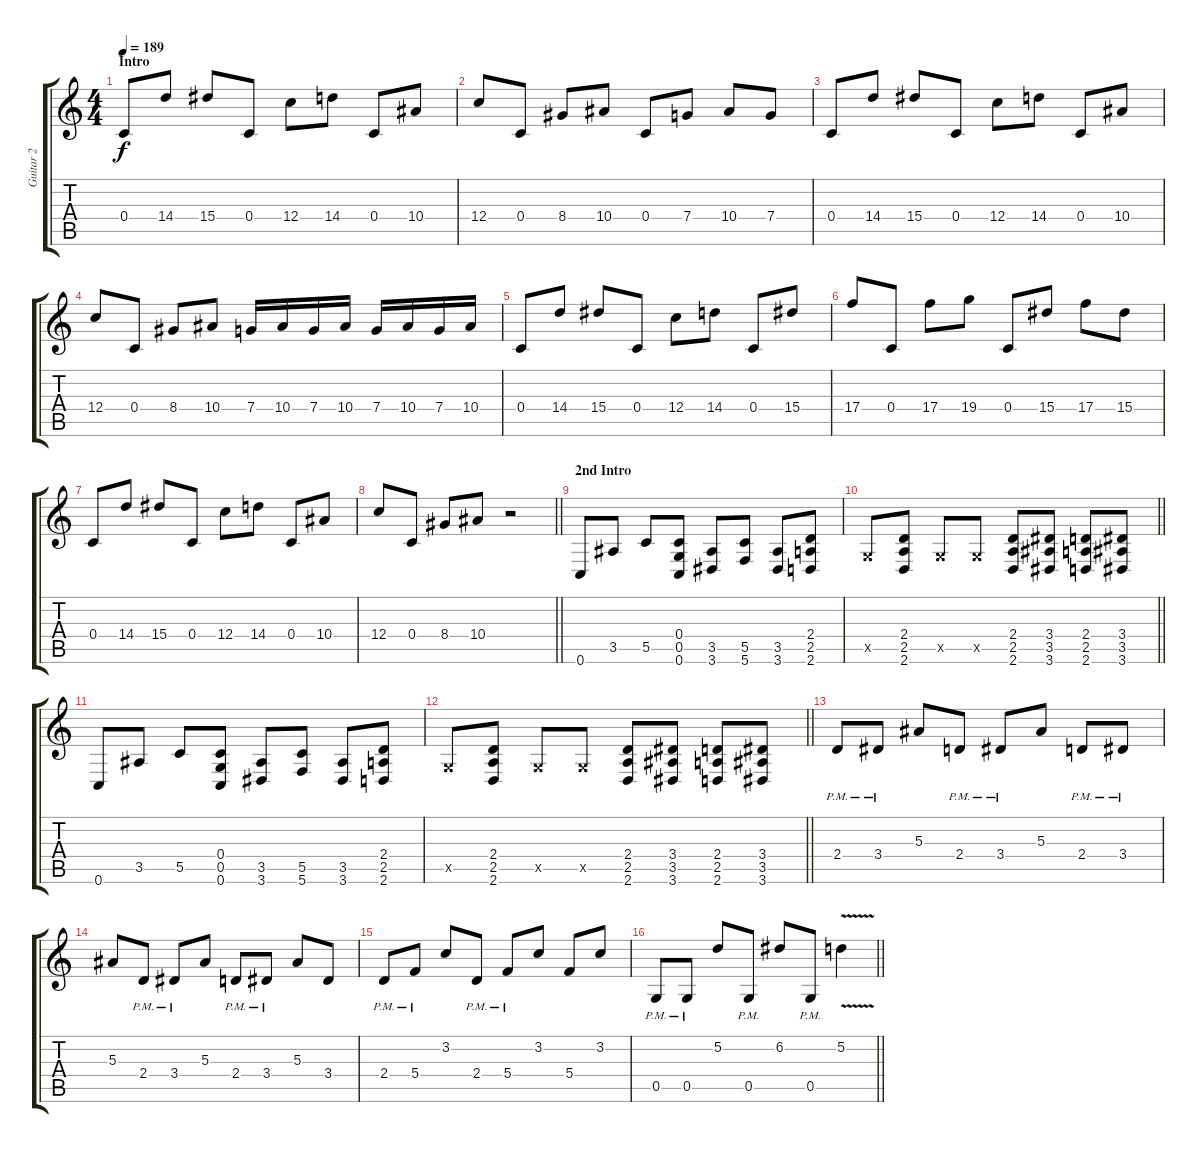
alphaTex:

\track ("Guitar 2" "Guitar 2") {instrument distortionguitar}
\staff {score tabs}
\tuning (D4 A3 F3 C3 G2 C2) {hide}
\ts (4 4)
\section ("" "Intro ")
\tempo 189
\clef g2
\ks c
0.4.8{dy f instrument distortionguitar} 14.4.8 15.4.8 0.4.8 12.4.8 14.4.8 0.4.8 10.4.8 |
12.4.8 0.4.8 8.4.8 10.4.8 0.4.8 7.4.8 10.4.8 7.4.8 |
0.4.8 14.4.8 15.4.8 0.4.8 12.4.8 14.4.8 0.4.8 10.4.8 |
12.4.8 0.4.8 8.4.8 10.4.8 7.4.16 10.4.16 7.4.16 10.4.16 7.4.16 10.4.16 7.4.16 10.4.16 |
0.4.8 14.4.8 15.4.8 0.4.8 12.4.8 14.4.8 0.4.8 15.4.8 |
17.4.8 0.4.8 17.4.8 19.4.8 0.4.8 15.4.8 17.4.8 15.4.8 |
0.4.8 14.4.8 15.4.8 0.4.8 12.4.8 14.4.8 0.4.8 10.4.8 |
\barLineRight lightlight
12.4.8 0.4.8 8.4.8 10.4.8 r.2 |
\section ("" "2nd Intro")
0.6.8 3.5.8 5.5.8 (0.4 0.5 0.6).8 (3.5 3.6).8 (5.5 5.6).8 (3.5 3.6).8 (2.4 2.5 2.6).8 |
\barLineRight lightlight
0.5{x}.8 (2.4 2.5 2.6).8 0.5{x}.8 0.5{x}.8 (2.4 2.5 2.6).8 (3.4 3.5 3.6).8 (2.4 2.5 2.6).8 (3.4 3.5 3.6).8 |
\section ("" "")
0.6.8 3.5.8 5.5.8 (0.4 0.5 0.6).8 (3.5 3.6).8 (5.5 5.6).8 (3.5 3.6).8 (2.4 2.5 2.6).8 |
\barLineRight lightlight
0.5{x}.8 (2.4 2.5 2.6).8 0.5{x}.8 0.5{x}.8 (2.4 2.5 2.6).8 (3.4 3.5 3.6).8 (2.4 2.5 2.6).8 (3.4 3.5 3.6).8 |
2.4{pm}.8 3.4{pm}.8 5.3.8 2.4{pm}.8 3.4{pm}.8 5.3.8 2.4{pm}.8 3.4{pm}.8 |
5.3.8 2.4{pm}.8 3.4{pm}.8 5.3.8 2.4{pm}.8 3.4{pm}.8 5.3.8 3.4.8 |
2.4{pm}.8 5.4{pm}.8 3.2.8 2.4{pm}.8 5.4{pm}.8 3.2.8 5.4.8 3.2.8 |
\barLineRight lightlight
0.5{pm}.8 0.5{pm}.8 5.2.8 0.5{pm}.8 6.2.8 0.5{pm}.8 5.2{v}.4
